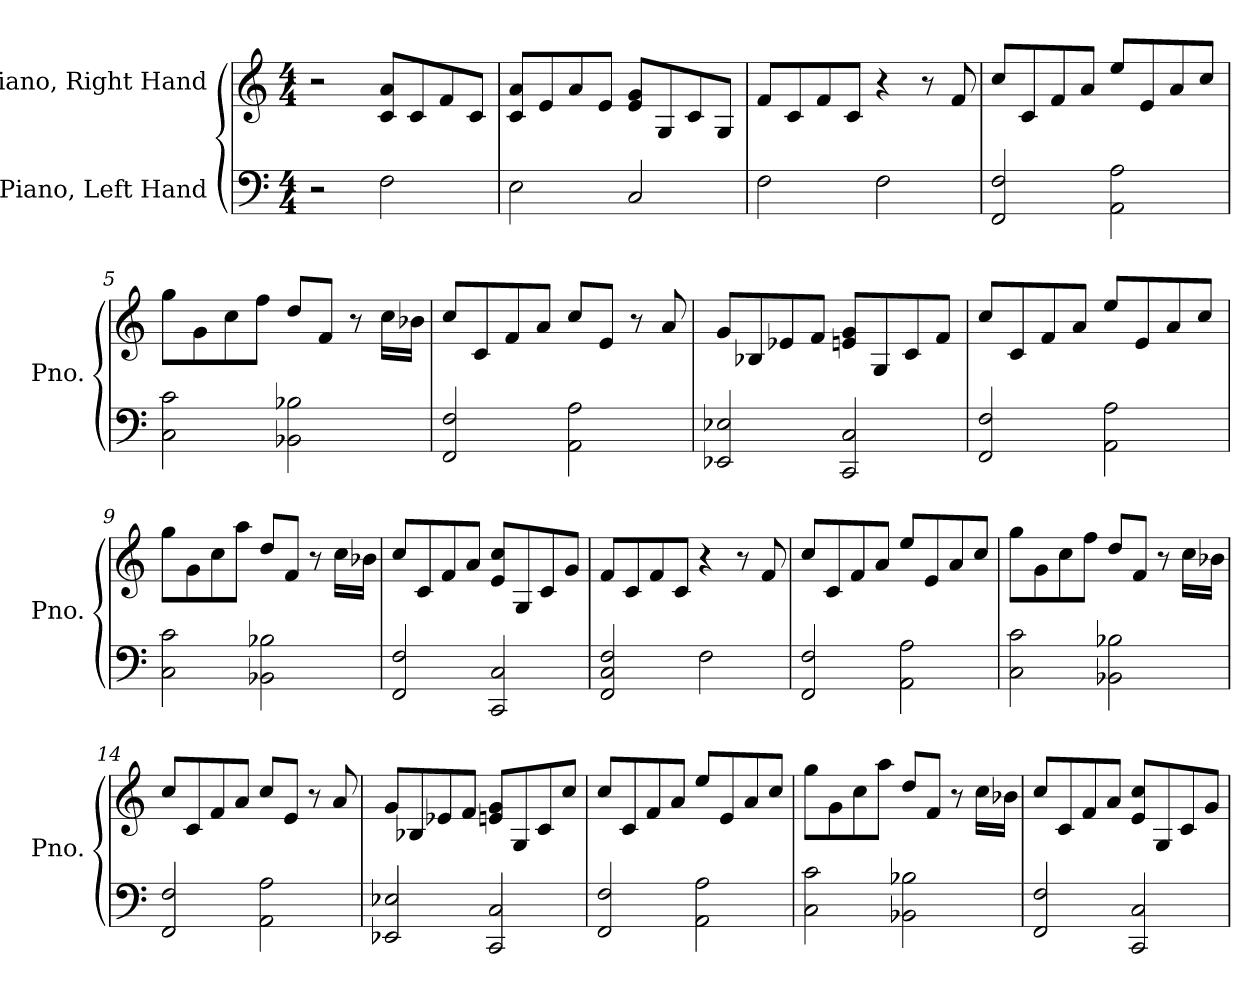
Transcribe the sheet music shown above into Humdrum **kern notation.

**kern	**kern
*part2	*part1
*staff2	*staff1
*I"Piano, Left Hand	*I"Piano, Right Hand
*I'Pno.	*I'Pno.
*clefF4	*clefG2
*k[]	*k[]
*M4/4	*M4/4
*MM65	*MM65
=1	=1
2r	2r
2F\	8c/ 8a/L
.	8c/
.	8f/
.	8c/J
=2	=2
2E\	8c/ 8a/L
.	8e/
.	8a/
.	8e/J
2C/	8e/ 8g/L
.	8G/
.	8c/
.	8G/J
=3	=3
2F\	8f/L
.	8c/
.	8f/
.	8c/J
2F\	4r
.	8r
.	8f/
=4	=4
2FF/ 2F/	8cc/L
.	8c/
.	8f/
.	8a/J
2AA\ 2A\	8ee/L
.	8e/
.	8a/
.	8cc/J
!!LO:LB:g=z
=5	=5
2C\ 2c\	8gg\L
.	8g\
.	8cc\
.	8ff\J
2BB-X\ 2B-X\	8dd/L
.	8f/J
.	8r
.	16cc\LL
.	16b-X\JJ
=6	=6
2FF/ 2F/	8cc/L
.	8c/
.	8f/
.	8a/J
2AA\ 2A\	8cc/L
.	8e/J
.	8r
.	8a/
=7	=7
2EE-X/ 2E-X/	8g/L
.	8B-X/
.	8e-X/
.	8f/J
2CC/ 2C/	8en/ 8g/L
.	8G/
.	8c/
.	8f/J
=8	=8
2FF/ 2F/	8cc/L
.	8c/
.	8f/
.	8a/J
2AA\ 2A\	8ee/L
.	8e/
.	8a/
.	8cc/J
!!LO:LB:g=z
=9	=9
2C\ 2c\	8gg\L
.	8g\
.	8cc\
.	8aa\J
2BB-X\ 2B-X\	8dd/L
.	8f/J
.	8r
.	16cc\LL
.	16b-X\JJ
=10	=10
2FF/ 2F/	8cc/L
.	8c/
.	8f/
.	8a/J
2CC/ 2C/	8e/ 8cc/L
.	8G/
.	8c/
.	8g/J
=11	=11
2FF/ 2C/ 2F/	8f/L
.	8c/
.	8f/
.	8c/J
2F\	4r
.	8r
.	8f/
=12	=12
2FF/ 2F/	8cc/L
.	8c/
.	8f/
.	8a/J
2AA\ 2A\	8ee/L
.	8e/
.	8a/
.	8cc/J
=13	=13
2C\ 2c\	8gg\L
.	8g\
.	8cc\
.	8ff\J
2BB-X\ 2B-X\	8dd/L
.	8f/J
.	8r
.	16cc\LL
.	16b-X\JJ
!!LO:LB:g=z
=14	=14
2FF/ 2F/	8cc/L
.	8c/
.	8f/
.	8a/J
2AA\ 2A\	8cc/L
.	8e/J
.	8r
.	8a/
=15	=15
2EE-X/ 2E-X/	8g/L
.	8B-X/
.	8e-X/
.	8f/J
2CC/ 2C/	8en/ 8g/L
.	8G/
.	8c/
.	8cc/J
=16	=16
2FF/ 2F/	8cc/L
.	8c/
.	8f/
.	8a/J
2AA\ 2A\	8ee/L
.	8e/
.	8a/
.	8cc/J
=17	=17
2C\ 2c\	8gg\L
.	8g\
.	8cc\
.	8aa\J
2BB-X\ 2B-X\	8dd/L
.	8f/J
.	8r
.	16cc\LL
.	16b-X\JJ
!!LO:LB:g=z
=18	=18
2FF/ 2F/	8cc/L
.	8c/
.	8f/
.	8a/J
2CC/ 2C/	8e/ 8cc/L
.	8G/
.	8c/
.	8g/J
=	=
*-	*-
